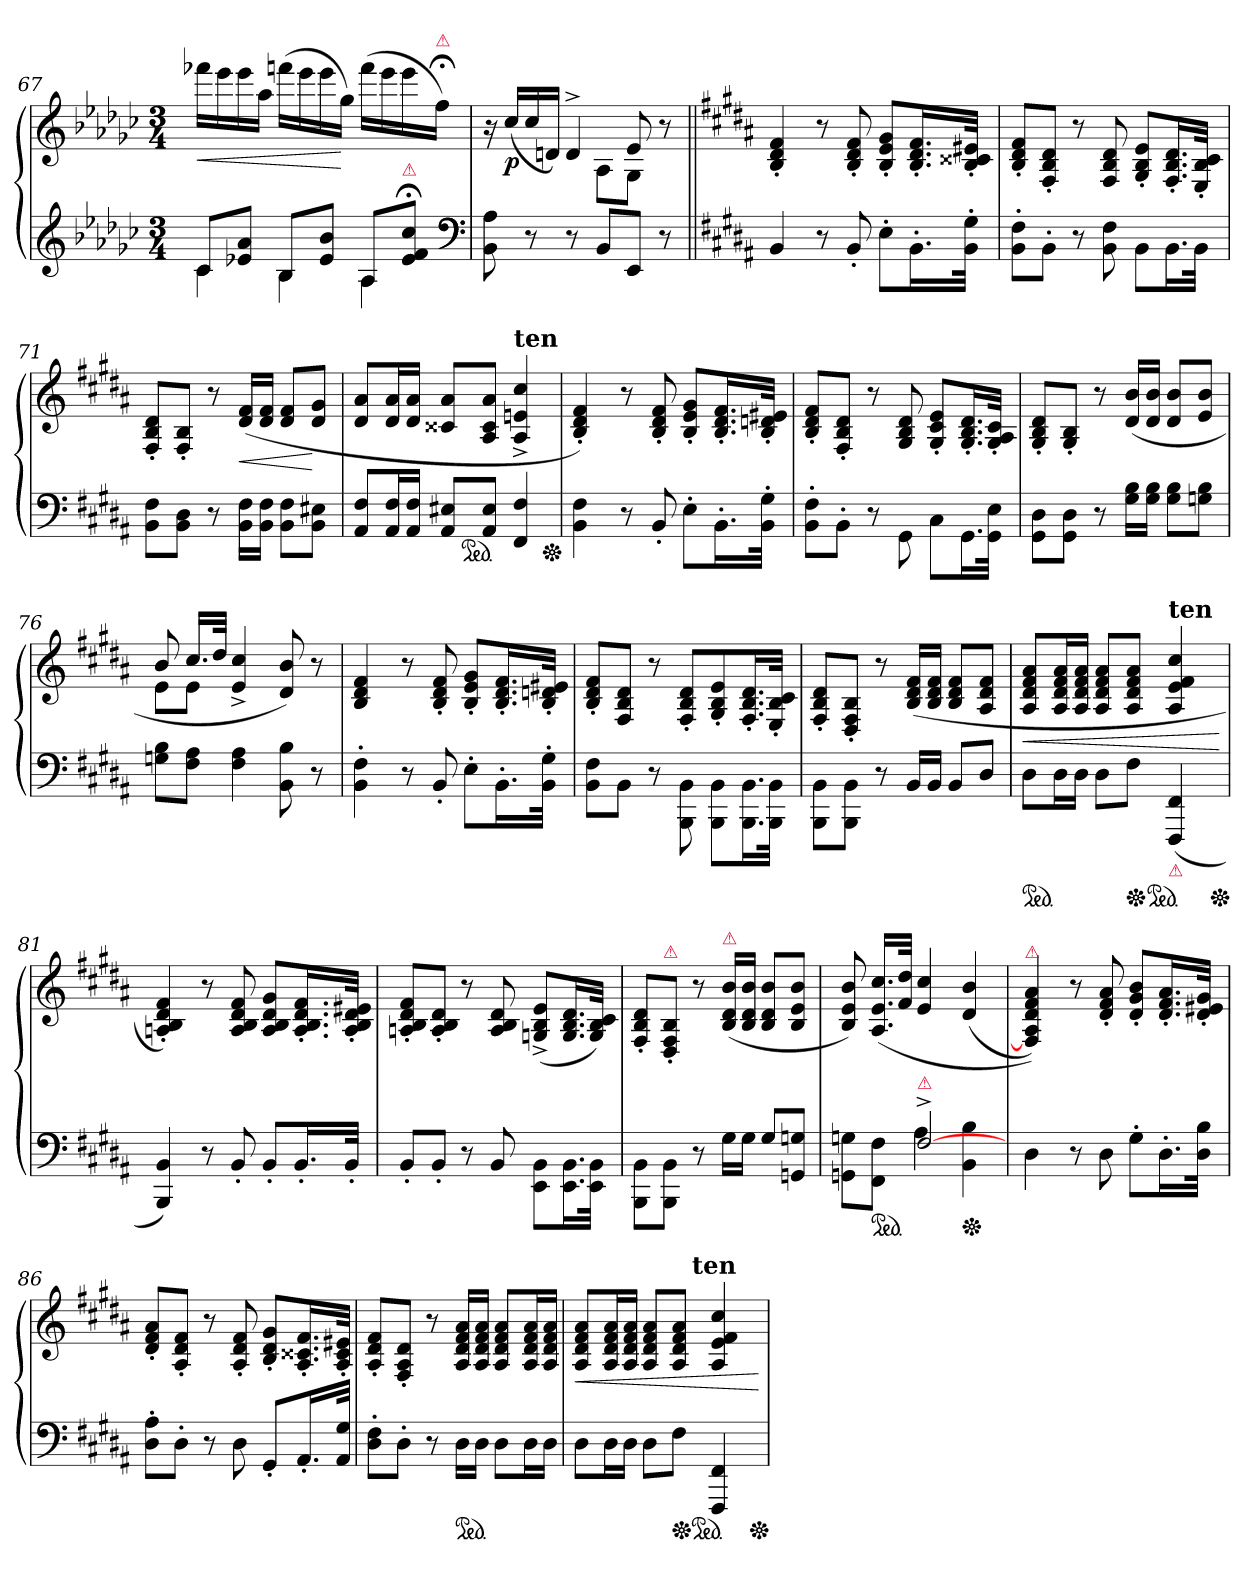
**kern	**kern	**dynam
*part1	*part1	*part1
*staff2	*staff1	*staff1/2
*clefG2	*clefG2	*
*k[b-e-a-d-g-c-]	*k[b-e-a-d-g-c-]	*
*e-:	*e-:	*
*M3/4	*M3/4	*
=67	=67	=67
*^	*	*
!	!	!	!LO:HP:b
8c-L	4c-	16fff-XLL	<
.	.	16eee-	.
8e-X 8a-J	.	16eee-	.
.	.	16aa-JJ	.
8B-L	4B-	(>16fffnLL	.
.	.	16eee-	.
8e- 8b-J	.	16eee-	.
.	.	16gg-JJ)	[
8A-L	4A-	(>16fffLL	.
.	.	16eee-	.
!LO:TX:a:color=crimson:t=⚠	!	!	!
8e-; 8f; 8cc-;J	.	16eee-	.
!	!	!LO:TX:a:color=crimson:t=⚠	!
.	.	16ff;<JJ)	.
*v	*v	*	*
*clefF4	*	*
=68	=68	=68
*	*^	*
8BB-\ 8A-\	16r	4.ryy	.
!	!	!	!LO:DY:b
.	(<16cc-LL	.	p
8r	16cc-	.	.
.	16dnJJ)	.	.
8r	4d^<	.	.
8BB-L	.	8A-L	.
8EE-J	8e-	8G-J	.
8r	8r	8ryy	.
*	*v	*v	*
=69||	=69||	=69||
*k[f#c#g#d#a#]	*k[f#c#g#d#a#]	*
*	*^	*
!	!LO:TX:a:B:t=Meno mosso.	!	!
!	!LO:TX:b:i:color=crimson:t=⚠	!	!
*	*v	*v	*
4BB	4B' 4d#' 4f#'	.
8r	8r	.
8BB'	8B' 8d#' 8f#'	.
8E'\L	8B' 8e' 8g#'L	.
16.BB'\L	16.B' 16.d#' 16.f#'L	.
32BB'\ 32G#'\JJk	32B' 32c##X' 32e#X'JJk	.
=70	=70	=70
8BB'<\ 8F#'<\L	8B'> 8d#'> 8f#'>L	.
8BB'<\J	8F#'>/ 8B'>/ 8d#'>/J	.
8r	8r	.
8BB\ 8F#\	8F#/ 8B/ 8d#/	.
8BB\L	8G#'>/ 8B'>/ 8e'>/L	.
16.BB\L	16.F#'>/ 16.B'>/ 16.d#'>/L	.
32BB\JJk	32E'>/ 32B'>/ 32c#'>/JJk	.
=71	=71	=71
8BB\ 8F#\L	8F#'>/ 8B'>/ 8d#'>/L	.
8BB\ 8D#\J	8F#'>/ 8B'>/J	.
8r	8r	.
!	!	!LO:HP:b
16BB 16F#LL	(>16d# 16f#LL	<
16BB 16F#JJ	16d# 16f#JJ	.
8BB\ 8F#\L	8d# 8f#L	.
8BB 8E#XJ	8d# 8g#J	[
=72	=72	=72
*	*^	*
8AA# 8F#L	8d# 8a#L	4ryy	.
16AA# 16F#L	16d# 16a#L	.	.
16AA# 16F#JJ	16d# 16a#JJ	.	.
8AA# 8E#XL	8c##X 8a#L	16ryy	.
*ped	*	*	*
.	.	4..ryy	.
8AA# 8E#J	8A# 8c## 8a#J	.	.
!	!LO:TX:a:B:t=ten	!	!
4FF# 4F#	4A#^< 4en^< 4cc#^<	.	.
*Xped	*	*	*
*	*v	*v	*
=73	=73	=73
4BB\ 4F#\	4B' 4d#' 4f#')	.
8r	8r	.
8BB'	8B' 8d#' 8f#'	.
8E'\L	8B' 8e' 8g#'L	.
16.BB'\L	16.B' 16.d#' 16.f#'L	.
32BB'\ 32G#'\JJk	32B' 32dn' 32e#X'JJk	.
=74	=74	=74
8BB'>\ 8F#'>\L	8B'> 8d#'> 8f#'>L	.
8BB'<\J	8F#'>/ 8B'>/ 8d#'>/J	.
8r	8r	.
8GG#\	8G#/ 8B/ 8d#/	.
8C#\L	8G#'>/ 8c#'>/ 8e'>/L	.
16.GG#\L	16.G#'>/ 16.B'>/ 16.d#'>/L	.
32GG#\ 32E\JJk	32G#'>/ 32A#'>/ 32c#'>/JJk	.
=75	=75	=75
8GG#\ 8D#\L	8G#'</ 8B'</ 8d#'</L	.
8GG#\ 8D#\J	8G#'</ 8B'</J	.
8r	8r	.
16G# 16BLL	(>16d# 16bLL	.
16G# 16BJJ	16d# 16bJJ	.
8G# 8BL	8d# 8bL	.
8Gn 8BJ	8e 8bJ	.
=76	=76	=76
*	*^	*
8Gn 8BL	8b	8eL	.
8F# 8A#J	16.cc#LL	8eJ	.
.	32dd#JJk	.	.
4F# 4A#	4e^</ 4cc#^</	2ryy	.
8BB\ 8B\	8d#/ 8b/)	.	.
8r	8r	.	.
*	*v	*v	*
=77	=77	=77
4BB'>\ 4F#'>\	4B 4d# 4f#	.
8r	8r	.
8BB'	8B' 8d#' 8f#'	.
8E'\L	8B' 8e' 8g#'L	.
16.BB'\L	16.B' 16.d#' 16.f#'L	.
32BB'\ 32G#'\JJk	32B' 32dn' 32e#X'JJk	.
=78	=78	=78
8BB\ 8F#\L	8B' 8d#' 8f#'L	.
8BB\J	8F#/ 8B/ 8d#/J	.
8r	8r	.
8BBB\ 8BB\	8F#'>/ 8B'>/ 8d#'>/L	.
8BBB\ 8BB\L	8G#'>/ 8B'>/ 8e'>/	.
16.BBB\ 16.BB\L	16.F#'>/ 16.B'>/ 16.d#'>/L	.
32BBB\ 32BB\JJk	32E'>/ 32B'>/ 32c#'>/JJk	.
=79	=79	=79
8BBB\ 8BB\L	8F#'>/ 8B'>/ 8d#'>/L	.
8BBB\ 8BB\J	8D#'>/ 8F#'>/ 8B'>/J	.
8r	8r	.
16BB/LL	(>16B/ 16d#/ 16f#/LL	.
16BBJJ	16B/ 16d#/ 16f#/JJ	.
8BB/L	8B/ 8d#/ 8f#/L	.
8D#J	8A#/ 8d#/ 8f#/J	.
=80	=80	=80
!	!	!LO:HP:b
*ped	*	*
*	*^	*
8D#L	8A# 8d# 8f# 8a#L	4..ryy	<
16D#L	16A# 16d# 16f# 16a#L	.	.
16D#JJ	16A# 16d# 16f# 16a#JJ	.	.
8D#L	8A# 8d# 8f# 8a#L	.	.
*Xped	*	*	*
8F#J	8A# 8d# 8f# 8a#J	.	.
*ped	*	*	*
.	.	4ryy	.
!	!LO:TX:a:B:t=ten	!	!
!LO:TX:b:color=crimson:t=⚠	!	!	!
(<4FFF# 4FF#	4A#/ 4e/ 4f#/ 4cc#/	.	.
.	.	16ryy	.
.	.	.	[
*Xped	*	*	*
*	*v	*v	*
=81	=81	=81
4BBB 4BB)	4An' 4B' 4d#' 4f#')	.
8r	8r	.
8BB'	8A 8B 8d# 8f#	.
8BB'L	8A 8B 8d# 8g#L	.
16.BB'L	16.A' 16.B' 16.d#' 16.f#'L	.
32BB'JJk	32A' 32B' 32d#' 32e#X'JJk	.
=82	=82	=82
8BB'L	8An' 8B' 8d#' 8f#'L	.
8BB'J	8A' 8B' 8d#'J	.
8r	8r	.
8BB	8A 8B 8d#	.
8EE\ 8BB\L	(>8Gn^</ 8B^</ 8e^</L	.
16.EE\ 16.BB\L	16.G/ 16.B/ 16.d#/L	.
32EE\ 32BB\JJk	32G/ 32B/ 32c#/JJk)	.
=83	=83	=83
8BBB\ 8BB\L	8F#'>/ 8B'>/ 8d#'>/L	.
!	!LO:TX:a:color=crimson:t=⚠	!
8BBB\ 8BB\J	8D#'>/ 8F#'>/ 8B'>/J	.
8r	8r	.
!	!LO:TX:a:color=crimson:t=⚠	!
16G#\LL	(>16B 16d# 16bLL	.
16G#JJ	16B 16d# 16bJJ	.
8G#/L	8B 8d# 8bL	.
8GGn 8GnJ	8B 8e 8bJ	.
=84	=84	=84
*^	*	*
4ryy	8GGn\ 8Gn\L	8B 8e 8b)	.
*ped	*	*	*
.	8FF# 8F#J	(>16.A# 16.e 16.cc#LL	.
.	.	32f# 32dd#JJk	.
!LO:TX:a:color=crimson:t=⚠	!	!	!
[>2F#^>	4A#	4e 4cc#	.
*Xped	*	*	*
.	4BB 4B	(<4d# 4b	.
=85	=85	=85	=85
!	!	!LO:TX:a:i:color=crimson:t=⚠	!
*v	*v	*	*
4D#\	4F#]/ 4A#/ 4d#/ 4f#/ 4a#/))	.
8r	8r	.
8D#	8d#'/ 8f#'/ 8a#'/	.
8G#'\L	8d#'/ 8g#'/ 8b'/L	.
16.D#'L	16.d#' 16.f#' 16.a#'L	.
32D# 32BJJk	32d#' 32e#X' 32g#'JJk	.
=86	=86	=86
8D#'\ 8A#'\L	8d#' 8f#' 8a#'L	.
8D#'J	8A#' 8d#' 8f#'J	.
8r	8r	.
8D#	8A#' 8d#' 8f#'	.
8GG#'/L	8B' 8d#' 8g#'L	.
16.AA#'L	16.A#' 16.c##X' 16.f#'L	.
32AA# 32G#JJk	32A#'/ 32c##'/ 32e#X'/JJk	.
=87	=87	=87
8D#'>\ 8F#'>\L	8A#'/ 8d#'/ 8f#'/L	.
8D#'>J	8F#' 8A#' 8d#'J	.
8r	8r	.
*ped	*	*
16D#LL	16A# 16d# 16f# 16a#LL	.
16D#JJ	16A# 16d# 16f# 16a#JJ	.
8D#L	8A# 8d# 8f# 8a#L	.
16D#L	16A# 16d# 16f# 16a#L	.
16D#JJ	16A# 16d# 16f# 16a#JJ	.
=88	=88	=88
!	!	!LO:HP:b
*	*^	*
8D#L	8A# 8d# 8f# 8a#L	4..ryy	<
16D#L	16A# 16d# 16f# 16a#L	.	.
16D#JJ	16A# 16d# 16f# 16a#JJ	.	.
8D#L	8A# 8d# 8f# 8a#L	.	.
*Xped	*	*	*
8F#J	8A# 8d# 8f# 8a#J	.	.
!	!	!LO:TX:a:B:t=ten	!
*ped	*	*	*
.	.	4ryy	.
4FFF# 4FF#	4A#/ 4e/ 4f#/ 4cc#/	.	.
.	.	16ryy	.
.	.	.	[
*Xped	*	*	*
*	*v	*v	*
=	=	=
*-	*-	*-
